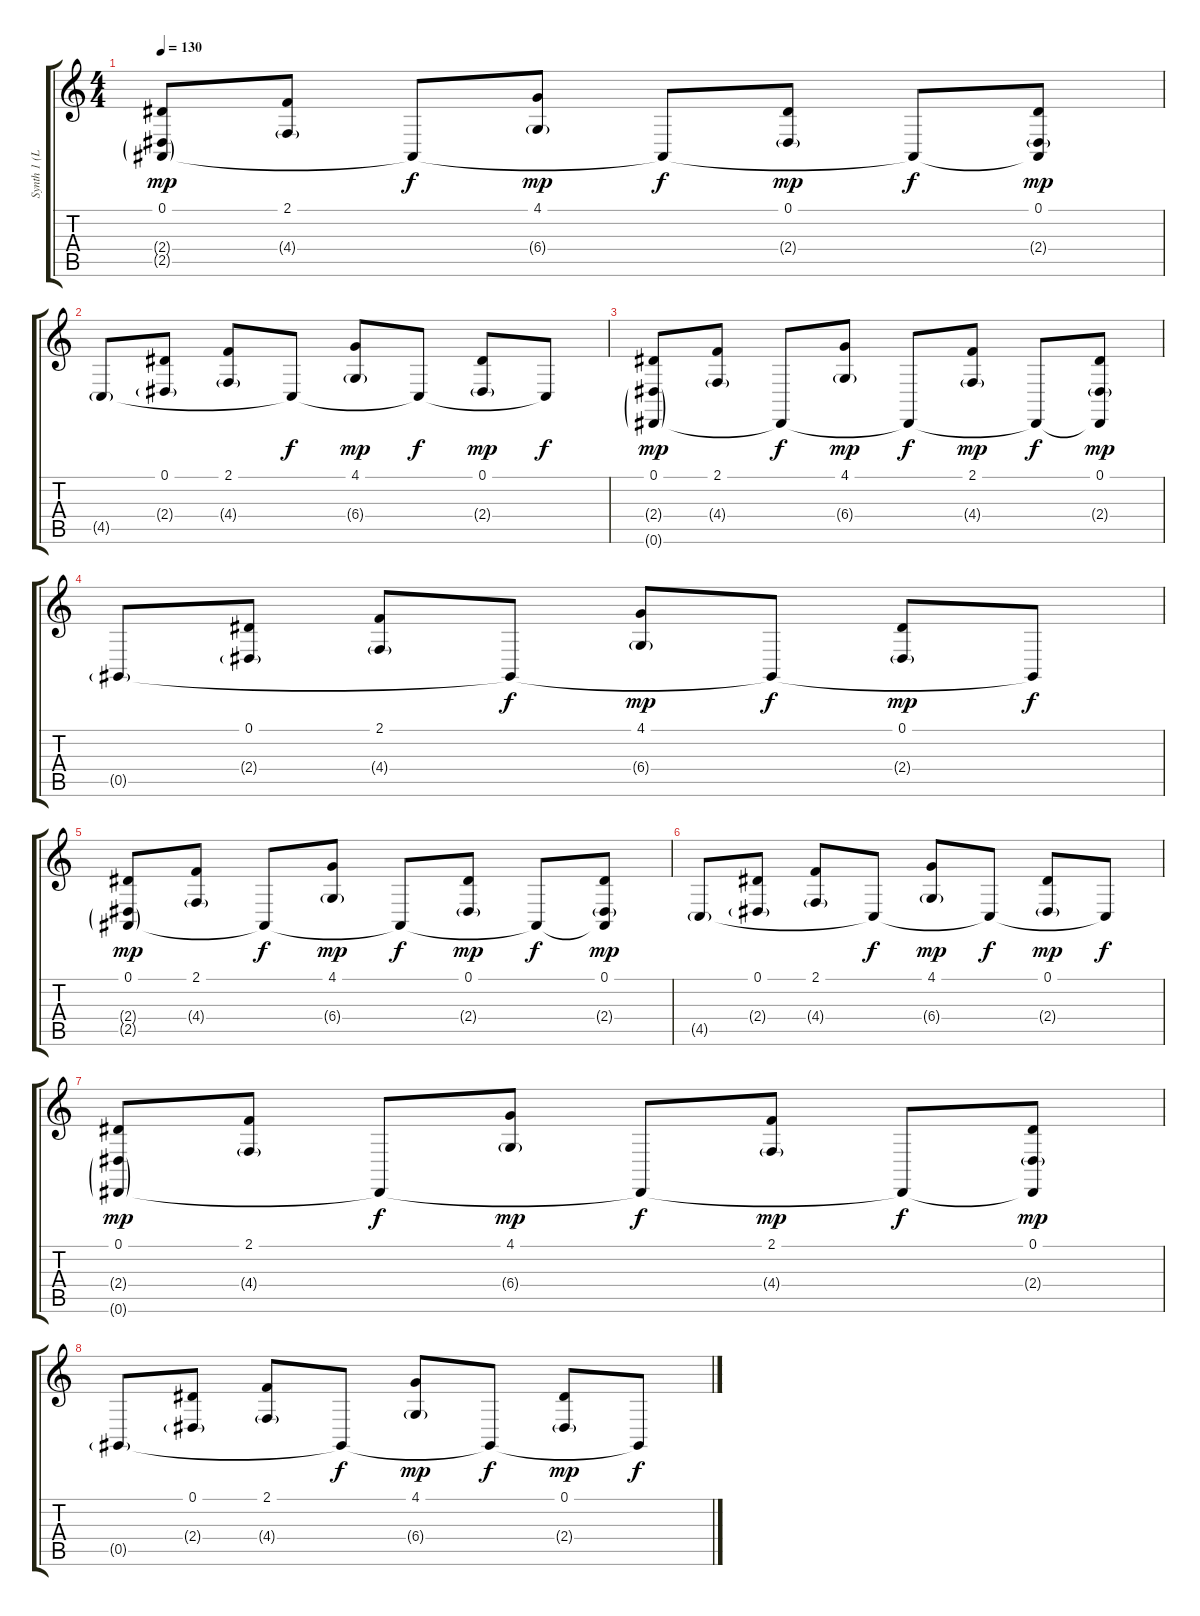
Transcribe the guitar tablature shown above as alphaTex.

\track ("Synth 1 (Lead)" "Synth 1 (L") {instrument lead2sawtooth}
\staff {score tabs}
\tuning (Eb4 Bb3 Gb3 Db3 Ab2 Eb2) {hide}
\ts (4 4)
\tempo 130
\clef g2
\ks c
(0.1 2.4{g} 2.5{g}).8{dy mp} (2.1 4.4{g}).8 2.5{t}.8{dy f} (4.1 6.4{g}).8{dy mp} 2.5{t}.8{dy f} (0.1 2.4{g}).8{dy mp} 2.5{t}.8{dy f} (0.1 2.4{g} 2.5{t}).8{dy mp} |
4.5{g}.8 (0.1 2.4{g}).8 (2.1 4.4{g}).8 4.5{t}.8{dy f} (4.1 6.4{g}).8{dy mp} 4.5{t}.8{dy f} (0.1 2.4{g}).8{dy mp} 4.5{t}.8{dy f} |
(0.1 2.4{g} 0.6{g}).8{dy mp} (2.1 4.4{g}).8 0.6{t}.8{dy f} (4.1 6.4{g}).8{dy mp} 0.6{t}.8{dy f} (2.1 4.4{g}).8{dy mp} 0.6{t}.8{dy f} (0.1 2.4{g} 0.6{t}).8{dy mp} |
0.5{g}.8 (0.1 2.4{g}).8 (2.1 4.4{g}).8 0.5{t}.8{dy f} (4.1 6.4{g}).8{dy mp} 0.5{t}.8{dy f} (0.1 2.4{g}).8{dy mp} 0.5{t}.8{dy f} |
(0.1 2.4{g} 2.5{g}).8{dy mp} (2.1 4.4{g}).8 2.5{t}.8{dy f} (4.1 6.4{g}).8{dy mp} 2.5{t}.8{dy f} (0.1 2.4{g}).8{dy mp} 2.5{t}.8{dy f} (0.1 2.4{g} 2.5{t}).8{dy mp} |
4.5{g}.8 (0.1 2.4{g}).8 (2.1 4.4{g}).8 4.5{t}.8{dy f} (4.1 6.4{g}).8{dy mp} 4.5{t}.8{dy f} (0.1 2.4{g}).8{dy mp} 4.5{t}.8{dy f} |
(0.1 2.4{g} 0.6{g}).8{dy mp} (2.1 4.4{g}).8 0.6{t}.8{dy f} (4.1 6.4{g}).8{dy mp} 0.6{t}.8{dy f} (2.1 4.4{g}).8{dy mp} 0.6{t}.8{dy f} (0.1 2.4{g} 0.6{t}).8{dy mp} |
0.5{g}.8{volume 13} (0.1 2.4{g}).8 (2.1 4.4{g}).8 0.5{t}.8{dy f} (4.1 6.4{g}).8{dy mp} 0.5{t}.8{dy f} (0.1 2.4{g}).8{dy mp} 0.5{t}.8{dy f}
